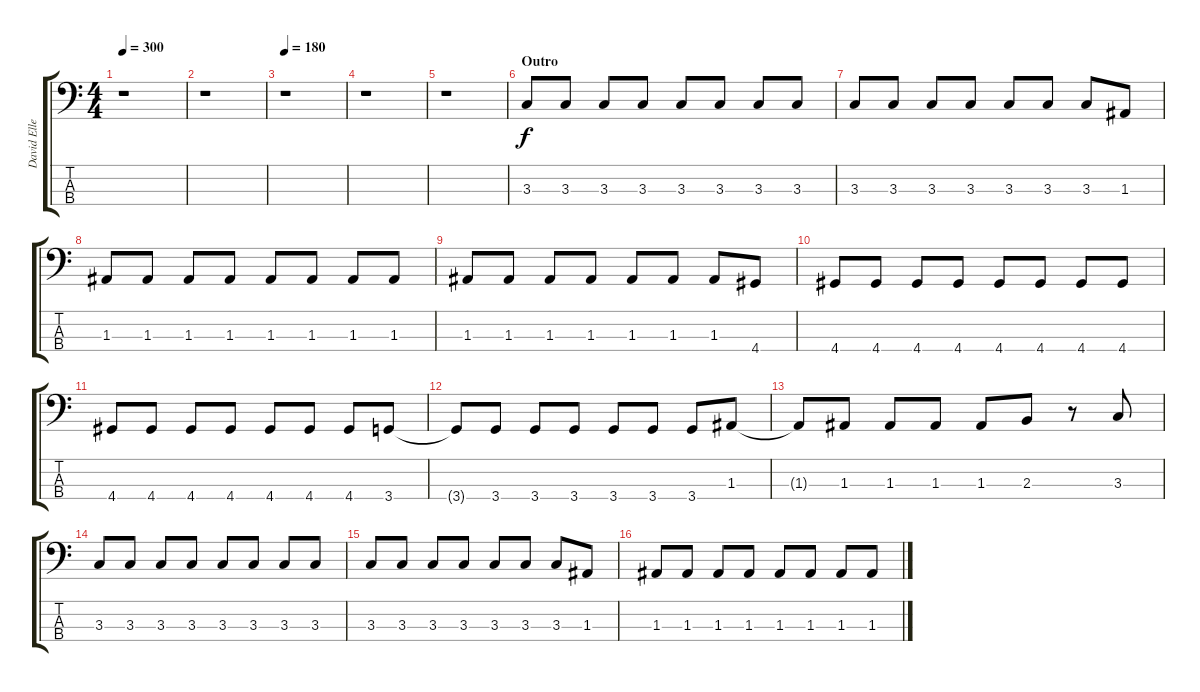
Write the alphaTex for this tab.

\track ("David Ellefson" "David Elle") {instrument electricbasspick}
\staff {score tabs}
\tuning (G2 D2 A1 E1) {hide}
\ts (4 4)
\tempo 300
\clef f4
\ks c
r.1{dy f} |
r.1 |
\tempo 180
r.1 |
r.1 |
r.1 |
\section ("" "Outro")
3.3.8{volume 8 instrument electricbasspick} 3.3.8 3.3.8 3.3.8 3.3.8 3.3.8 3.3.8 3.3.8 |
3.3.8 3.3.8 3.3.8 3.3.8 3.3.8 3.3.8 3.3.8 1.3.8 |
1.3.8 1.3.8 1.3.8 1.3.8 1.3.8 1.3.8 1.3.8 1.3.8 |
1.3.8 1.3.8 1.3.8 1.3.8 1.3.8 1.3.8 1.3.8 4.4.8 |
4.4.8 4.4.8 4.4.8 4.4.8 4.4.8 4.4.8 4.4.8 4.4.8 |
4.4.8 4.4.8 4.4.8 4.4.8 4.4.8 4.4.8 4.4.8 3.4.8 |
3.4{t}.8 3.4.8 3.4.8 3.4.8 3.4.8 3.4.8 3.4.8 1.3.8 |
1.3{t}.8 1.3.8 1.3.8 1.3.8 1.3.8 2.3.8 r.8 3.3.8 |
3.3.8{volume 8} 3.3.8 3.3.8 3.3.8 3.3.8 3.3.8 3.3.8 3.3.8 |
3.3.8 3.3.8 3.3.8 3.3.8 3.3.8 3.3.8 3.3.8 1.3.8 |
1.3.8 1.3.8 1.3.8 1.3.8 1.3.8 1.3.8 1.3.8 1.3.8
